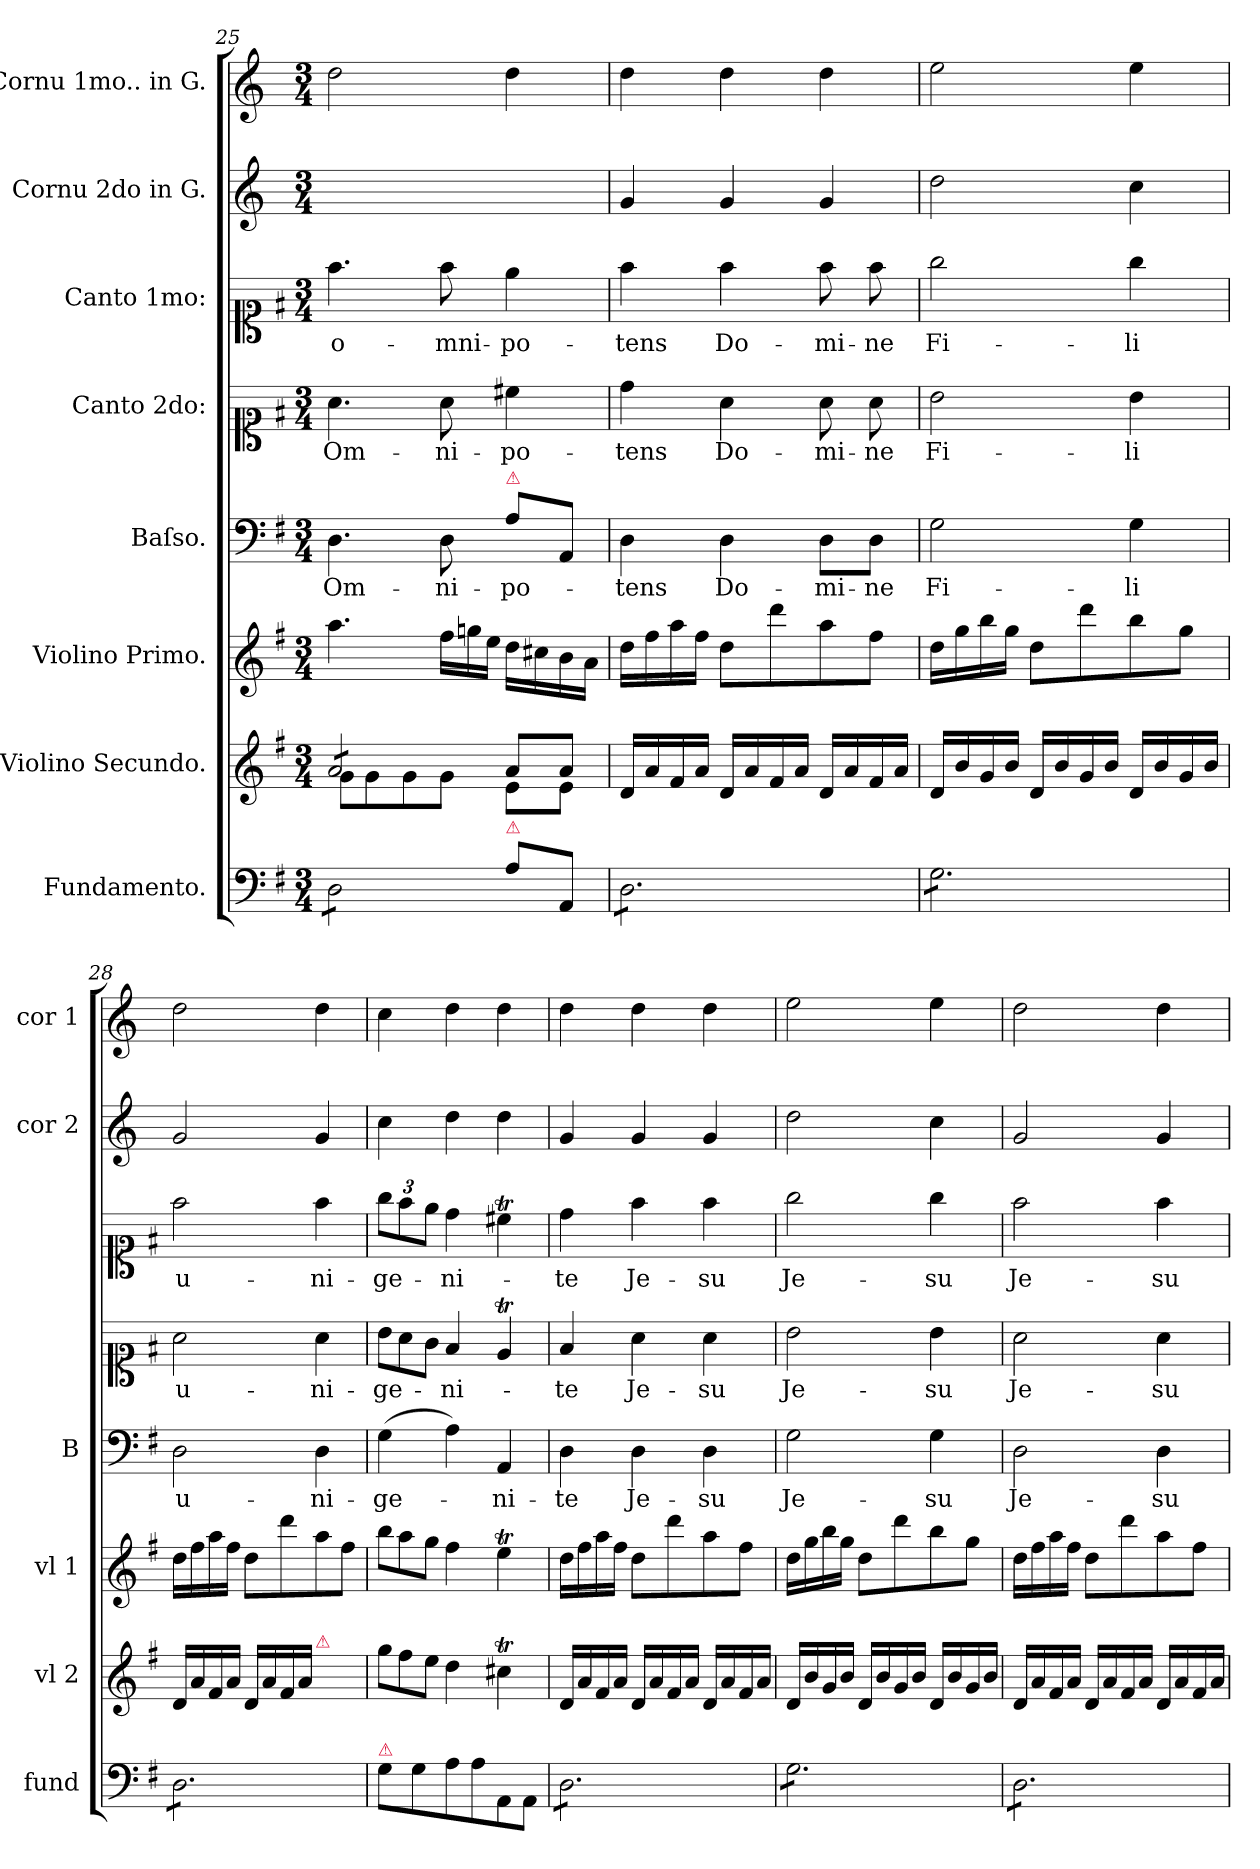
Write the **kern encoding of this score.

**kern	**kern	**kern	**kern	**text	**kern	**text	**kern	**text	**kern	**kern
*part8	*part7	*part6	*part5	*part5	*part4	*part4	*part3	*part3	*part2	*part1
*staff8	*staff7	*staff6	*staff5	*staff5	*staff4	*staff4	*staff3	*staff3	*staff2	*staff1
*I"Fundamento.	*I"Violino Secundo.	*I"Violino Primo.	*I"Baſso.	*	*I"Canto 2do:	*	*I"Canto 1mo:	*	*I"Cornu 2do in G.	*I"Cornu 1mo.. in G.
*I'fund	*I'vl 2	*I'vl 1	*I'B	*	*	*	*	*	*I'cor 2	*I'cor 1
*clefF4	*clefG2	*clefG2	*clefF4	*	*clefC1	*	*clefC1	*	*clefG2	*clefG2
*	*	*	*	*	*	*	*	*	*ITrd3c5	*ITrd3c5
*k[f#]	*k[f#]	*k[f#]	*k[f#]	*	*k[f#]	*	*k[f#]	*	*k[f#]	*k[f#]
*G:	*G:	*G:	*G:	*	*G:	*	*G:	*	*G:	*G:
*M3/4	*M3/4	*M3/4	*M3/4	*	*M3/4	*	*M3/4	*	*M3/4	*M3/4
=25	=25	=25	=25	=25	=25	=25	=25	=25	=25	=25
*	*^	*	*	*	*	*	*	*	*	*
*tremolo	*	*	*	*	*	*	*	*	*	*	*
*	*tremolo	*	*	*	*	*	*	*	*	*	*
8D\L	8a/L	8g\L	4.aa\	4.D\	Om-	4.a\	Om-	4.ff#\	o-	2d/yy	2a\
8D\	8a/	8g\	.	.	.	.	.	.	.	.	.
8D\	8a/	8g\	.	.	.	.	.	.	.	.	.
*	*	*	*Xtuplet	*	*	*	*	*	*	*	*
8D\J	8a/J	8g\J	24ff#\LL	8D\	-ni-	8a\	-ni-	8ff#\	-mni-	.	.
*	*Xtremolo	*	*	*	*	*	*	*	*	*	*
*Xtremolo	*	*	*	*	*	*	*	*	*	*	*
.	.	.	24ggn\	.	.	.	.	.	.	.	.
.	.	.	24ee\JJ	.	.	.	.	.	.	.	.
!	!	!	!	!LO:TX:a:color=crimson:t=⚠	!	!	!	!	!	!	!
!LO:TX:a:color=crimson:t=⚠	!	!	!	!	!	!	!	!	!	!	!
8A\L	8a/L	8e\L	16dd\LL	8A\L	-po-	4cc#X\	-po-	4ee\	-po-	4a\yy	4a\
.	.	.	16cc#X\	.	.	.	.	.	.	.	.
8AA/J	8a/J	8e\J	16b\	8AA/J	.	.	.	.	.	.	.
.	.	.	16a\JJ	.	.	.	.	.	.	.	.
*	*v	*v	*	*	*	*	*	*	*	*	*
=26	=26	=26	=26	=26	=26	=26	=26	=26	=26	=26
*tremolo	*	*	*	*	*	*	*	*	*	*
8D\L	16d/LL	16dd\LL	4D\	-tens	4dd\	-tens	4ff#\	-tens	4d/	4a\
.	16a/	16ff#\	.	.	.	.	.	.	.	.
8D\	16f#/	16aa\	.	.	.	.	.	.	.	.
.	16a/JJ	16ff#\JJ	.	.	.	.	.	.	.	.
8D\	16d/LL	8dd\L	4D\	Do-	4a\	Do-	4ff#\	Do-	4d/	4a\
.	16a/	.	.	.	.	.	.	.	.	.
8D\	16f#/	8ddd\	.	.	.	.	.	.	.	.
.	16a/JJ	.	.	.	.	.	.	.	.	.
8D\	16d/LL	8aa\	8D\L	-mi-	8a\	-mi-	8ff#\	-mi-	4d/	4a\
.	16a/	.	.	.	.	.	.	.	.	.
8D\J	16f#/	8ff#\J	8D\J	-ne	8a\	-ne	8ff#\	-ne	.	.
.	16a/JJ	.	.	.	.	.	.	.	.	.
=27	=27	=27	=27	=27	=27	=27	=27	=27	=27	=27
8G\L	16d/LL	16dd\LL	2G\	Fi-	2b\	Fi-	2gg\	Fi-	2a\	2b\
.	16b/	16gg\	.	.	.	.	.	.	.	.
8G\	16g/	16bb\	.	.	.	.	.	.	.	.
.	16b/JJ	16gg\JJ	.	.	.	.	.	.	.	.
8G\	16d/LL	8dd\L	.	.	.	.	.	.	.	.
.	16b/	.	.	.	.	.	.	.	.	.
8G\	16g/	8ddd\	.	.	.	.	.	.	.	.
.	16b/JJ	.	.	.	.	.	.	.	.	.
8G\	16d/LL	8bb\	4G\	-li	4b\	-li	4gg\	-li	4g\	4b\
.	16b/	.	.	.	.	.	.	.	.	.
8G\J	16g/	8gg\J	.	.	.	.	.	.	.	.
.	16b/JJ	.	.	.	.	.	.	.	.	.
=28	=28	=28	=28	=28	=28	=28	=28	=28	=28	=28
8D\L	16d/LL	16dd\LL	2D\	u-	2a\	u-	2ff#\	u-	2d/	2a\
.	16a/	16ff#\	.	.	.	.	.	.	.	.
8D\	16f#/	16aa\	.	.	.	.	.	.	.	.
.	16a/JJ	16ff#\JJ	.	.	.	.	.	.	.	.
8D\	16d/LL	8dd\L	.	.	.	.	.	.	.	.
.	16a/	.	.	.	.	.	.	.	.	.
8D\	16f#/	8ddd\	.	.	.	.	.	.	.	.
.	16a/JJ	.	.	.	.	.	.	.	.	.
!	!LO:TX:a:color=crimson:t=⚠	!	!	!	!	!	!	!	!	!
8D\	4ryy	8aa\	4D\	-ni-	4a\	-ni-	4ff#\	-ni-	4d/	4a\
8D\J	.	8ff#\J	.	.	.	.	.	.	.	.
*Xtremolo	*	*	*	*	*	*	*	*	*	*
=29	=29	=29	=29	=29	=29	=29	=29	=29	=29	=29
*	*Xtuplet	*	*	*	*Xtuplet	*	*	*	*	*
!LO:TX:a:color=crimson:t=⚠	!	!	!	!	!	!	!	!	!	!
8G\L	12gg\L	12bb\L	(>4G\	-ge-	12b\L	-ge-	12gg\L	-ge-	4g\	4g\
.	12ff#\	12aa\	.	.	12a\	.	12ff#\	.	.	.
8G\	.	.	.	.	.	.	.	.	.	.
.	12ee\J	12gg\J	.	.	12g\J	.	12ee\J	.	.	.
8A\	4dd\	4ff#\	4A\)	.	4f#/	-ni-	4dd\	-ni-	4a\	4a\
8A\	.	.	.	.	.	.	.	.	.	.
8AA/	4cc#Xt\	4eeT\	4AA/	-ni-	4eT/	.	4cc#Xt\	.	4a\	4a\
8AA/J	.	.	.	.	.	.	.	.	.	.
=30	=30	=30	=30	=30	=30	=30	=30	=30	=30	=30
*tremolo	*	*	*	*	*	*	*	*	*	*
8D\L	16d/LL	16dd\LL	4D\	-te	4f#/	-te	4dd\	-te	4d/	4a\
.	16a/	16ff#\	.	.	.	.	.	.	.	.
8D\	16f#/	16aa\	.	.	.	.	.	.	.	.
.	16a/JJ	16ff#\JJ	.	.	.	.	.	.	.	.
8D\	16d/LL	8dd\L	4D\	Je-	4a\	Je-	4ff#\	Je-	4d/	4a\
.	16a/	.	.	.	.	.	.	.	.	.
8D\	16f#/	8ddd\	.	.	.	.	.	.	.	.
.	16a/JJ	.	.	.	.	.	.	.	.	.
8D\	16d/LL	8aa\	4D\	-su	4a\	-su	4ff#\	-su	4d/	4a\
.	16a/	.	.	.	.	.	.	.	.	.
8D\J	16f#/	8ff#\J	.	.	.	.	.	.	.	.
.	16a/JJ	.	.	.	.	.	.	.	.	.
=31	=31	=31	=31	=31	=31	=31	=31	=31	=31	=31
8G\L	16d/LL	16dd\LL	2G\	Je-	2b\	Je-	2gg\	Je-	2a\	2b\
.	16b/	16gg\	.	.	.	.	.	.	.	.
8G\	16g/	16bb\	.	.	.	.	.	.	.	.
.	16b/JJ	16gg\JJ	.	.	.	.	.	.	.	.
8G\	16d/LL	8dd\L	.	.	.	.	.	.	.	.
.	16b/	.	.	.	.	.	.	.	.	.
8G\	16g/	8ddd\	.	.	.	.	.	.	.	.
.	16b/JJ	.	.	.	.	.	.	.	.	.
8G\	16d/LL	8bb\	4G\	-su	4b\	-su	4gg\	-su	4g\	4b\
.	16b/	.	.	.	.	.	.	.	.	.
8G\J	16g/	8gg\J	.	.	.	.	.	.	.	.
.	16b/JJ	.	.	.	.	.	.	.	.	.
=32	=32	=32	=32	=32	=32	=32	=32	=32	=32	=32
!	!	!	!	!LO:LY:i	!	!LO:LY:i	!	!LO:LY:i	!	!
8D\L	16d/LL	16dd\LL	2D\	Je-	2a\	Je-	2ff#\	Je-	2d/	2a\
.	16a/	16ff#\	.	.	.	.	.	.	.	.
8D\	16f#/	16aa\	.	.	.	.	.	.	.	.
.	16a/JJ	16ff#\JJ	.	.	.	.	.	.	.	.
8D\	16d/LL	8dd\L	.	.	.	.	.	.	.	.
.	16a/	.	.	.	.	.	.	.	.	.
8D\	16f#/	8ddd\	.	.	.	.	.	.	.	.
.	16a/JJ	.	.	.	.	.	.	.	.	.
!	!	!	!	!LO:LY:i	!	!LO:LY:i	!	!LO:LY:i	!	!
8D\	16d/LL	8aa\	4D\	-su	4a\	-su	4ff#\	-su	4d/	4a\
.	16a/	.	.	.	.	.	.	.	.	.
8D\J	16f#/	8ff#\J	.	.	.	.	.	.	.	.
*Xtremolo	*	*	*	*	*	*	*	*	*	*
.	16a/JJ	.	.	.	.	.	.	.	.	.
=	=	=	=	=	=	=	=	=	=	=
*-	*-	*-	*-	*-	*-	*-	*-	*-	*-	*-
